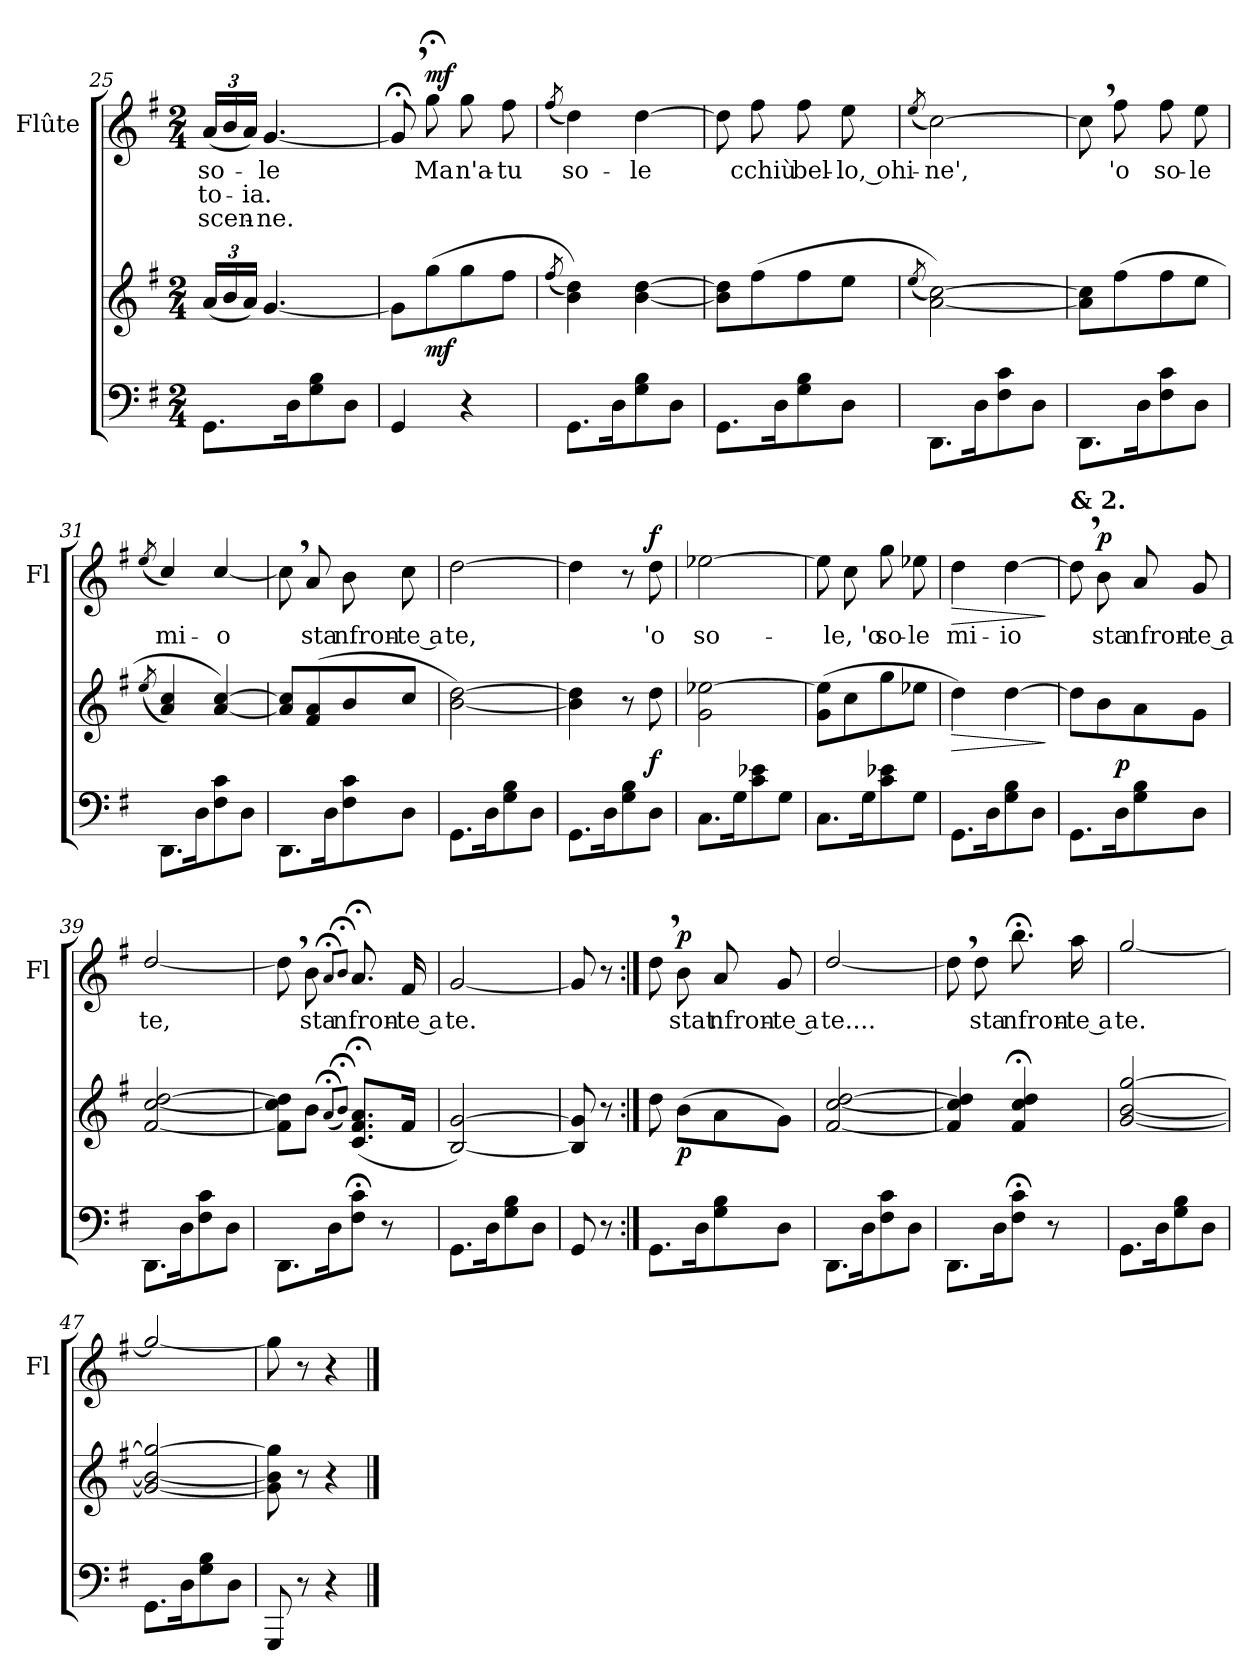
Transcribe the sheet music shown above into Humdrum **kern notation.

**kern	**kern	**dynam	**kern	**text	**text	**text	**dynam
*part2	*part2	*part2	*part1	*part1	*part1	*part1	*part1
*staff3	*staff2	*staff2/3	*staff1	*staff1	*staff1	*staff1	*staff1
*	*	*	*I"Flûte	*	*	*	*
*	*	*	*I'Fl	*	*	*	*
!!LO:LB:g=z
*clefF4	*clefG2	*	*clefG2	*	*	*	*
*k[f#]	*k[f#]	*	*k[f#]	*	*	*	*
*M2/4	*M2/4	*	*M2/4	*	*	*	*
*	*Xbrackettup	*	*Xbrackettup	*	*	*	*
=25	=25	=25	=25	=25	=25	=25	=25
!	!	!	!	!LO:LY:b	!LO:LY:b	!LO:LY:b	!
8.GG\L	(<24a/LL	.	(<24a/LL	so-	to-	scen-	.
.	24b/	.	24b/	.	.	.	.
.	24a/JJ)	.	24a/JJ)	.	.	.	.
!	!	!	!	!LO:LY:b	!LO:LY:b	!LO:LY:b	!
.	[4.g/	.	[4.g/	-le	-ia.	-ne.	.
16D\K	.	.	.	.	.	.	.
8G\ 8B\	.	.	.	.	.	.	.
8D\J	.	.	.	.	.	.	.
=26	=26	=26	=26	=26	=26	=26	=26
4GG/	8g\L]	.	8g;<,/]	.	.	.	.
!	!	!LO:DY:b	!	!LO:LY:b	!	!	!LO:DY:a
.	(>8gg\	mf	8gg;<\	Ma	.	.	mf
!	!	!	!	!LO:LY:b	!	!	!
4r	8gg\	.	8gg\	n'a-	.	.	.
!	!	!	!	!LO:LY:b	!	!	!
.	8ff#\J	.	8ff#\	-tu	.	.	.
=27	=27	=27	=27	=27	=27	=27	=27
.	(<8qff#/	.	(<8qff#/	.	.	.	.
!	!	!	!	!LO:LY:b	!	!	!
8.GG\L	4b\ 4dd\))	.	4dd\)	so-	.	.	.
16D\K	.	.	.	.	.	.	.
!	!	!	!	!LO:LY:b	!	!	!
8G\ 8B\	[4b\ [4dd\	.	[4dd\	-le	.	.	.
8D\J	.	.	.	.	.	.	.
=28	=28	=28	=28	=28	=28	=28	=28
8.GG\L	8b\] 8dd\]L	.	8dd\]	.	.	.	.
!	!	!	!	!LO:LY:b	!	!	!
.	(>8ff#\	.	8ff#\	cchiù	.	.	.
16D\K	.	.	.	.	.	.	.
!	!	!	!	!LO:LY:b	!	!	!
8G\ 8B\	8ff#\	.	8ff#\	bel-	.	.	.
!	!	!	!	!LO:LY:b	!	!	!
8D\J	8ee\J	.	8ee\	-lo, ohi-	.	.	.
=29	=29	=29	=29	=29	=29	=29	=29
.	(<8qee/	.	(<8qee/	.	.	.	.
!	!	!	!	!LO:LY:b	!	!	!
8.DD\L	[2a\ [2cc\))	.	[2cc\)	-ne',	.	.	.
16D\K	.	.	.	.	.	.	.
8F#\ 8c\	.	.	.	.	.	.	.
8D\J	.	.	.	.	.	.	.
=30	=30	=30	=30	=30	=30	=30	=30
8.DD\L	8a\] 8cc\]L	.	8cc,\]	.	.	.	.
!	!	!	!	!LO:LY:b	!	!	!
.	(>8ff#\	.	8ff#\	'o	.	.	.
16D\K	.	.	.	.	.	.	.
!	!	!	!	!LO:LY:b	!	!	!
8F#\ 8c\	8ff#\	.	8ff#\	so-	.	.	.
!	!	!	!	!LO:LY:b	!	!	!
8D\J	8ee\J	.	8ee\	-le	.	.	.
!!LO:LB:g=z
=31	=31	=31	=31	=31	=31	=31	=31
.	(<8qee/	.	(<8qee/	.	.	.	.
!	!	!	!	!LO:LY:b	!	!	!
8.DD\L	4a/ 4cc/)	.	4cc/)	mi-	.	.	.
16D\K	.	.	.	.	.	.	.
!	!	!	!	!LO:LY:b	!	!	!
8F#\ 8c\	[4a/ [4cc/)	.	[4cc/	-o	.	.	.
8D\J	.	.	.	.	.	.	.
=32	=32	=32	=32	=32	=32	=32	=32
8.DD\L	8a/] 8cc/]L	.	8cc,\]	.	.	.	.
!	!	!	!	!LO:LY:b	!	!	!
.	(<8f#/ 8a/	.	8a/	sta	.	.	.
16D\K	.	.	.	.	.	.	.
!	!	!	!	!LO:LY:b	!	!	!
8F#\ 8c\	8b/	.	8b\	nfron-	.	.	.
!	!	!	!	!LO:LY:b	!	!	!
8D\J	8cc/J	.	8cc\	-te a	.	.	.
=33	=33	=33	=33	=33	=33	=33	=33
!	!	!	!	!LO:LY:b	!	!	!
8.GG\L	[2b\ [2dd\)	.	[2dd\	te,	.	.	.
16D\K	.	.	.	.	.	.	.
8G\ 8B\	.	.	.	.	.	.	.
8D\J	.	.	.	.	.	.	.
=34	=34	=34	=34	=34	=34	=34	=34
8.GG\L	4b\] 4dd\]	.	4dd\]	.	.	.	.
16D\K	.	.	.	.	.	.	.
8G\ 8B\	8r	.	8r	.	.	.	.
!	!	!LO:DY:a=2	!	!LO:LY:b	!	!	!LO:DY:a
8D\J	8dd\	f	8dd\	'o	.	.	f
=35	=35	=35	=35	=35	=35	=35	=35
!	!	!	!	!LO:LY:b	!	!	!
8.C\L	2g\ [2ee-X\	.	[2ee-X\	so-	.	.	.
16G\K	.	.	.	.	.	.	.
8c\ 8e-X\	.	.	.	.	.	.	.
8G\J	.	.	.	.	.	.	.
=36	=36	=36	=36	=36	=36	=36	=36
8.C\L	(>8g\ 8ee-\]L	.	8ee-\]	.	.	.	.
!	!	!	!	!LO:LY:b	!	!	!
.	8cc\	.	8cc\	-le, 'o	.	.	.
16G\K	.	.	.	.	.	.	.
!	!	!	!	!LO:LY:b	!	!	!
8c\ 8e-X\	8gg\	.	8gg\	so-	.	.	.
!	!	!	!	!LO:LY:b	!	!	!
8G\J	8ee-X\J	.	8ee-X\	-le	.	.	.
=37	=37	=37	=37	=37	=37	=37	=37
!	!	!LO:HP:b	!	!LO:LY:b	!	!	!LO:HP:b
8.GG\L	4dd\)	>	4dd\	mi-	.	.	>
16D\K	.	.	.	.	.	.	.
!	!	!	!	!LO:LY:b	!	!	!
8G\ 8B\	[4dd\	.	[4dd\	-io	.	.	.
8D\J	.	.	.	.	.	.	.
.	.	]	.	.	.	.	]
!!LO:PB:g=z
=38	=38	=38	=38	=38	=38	=38	=38
!	!	!	!LO:TX:B:t=& 2.	!	!	!	!
8.GG\L	8dd\L]	.	8dd,\]	.	.	.	.
!	!	!	!	!LO:LY:b	!	!	!LO:DY:a
.	8b\	.	8b\	sta	.	.	p
!	!	!LO:DY:a=2	!	!	!	!	!
16D\K	.	p	.	.	.	.	.
!	!	!	!	!LO:LY:b	!	!	!
8G\ 8B\	8a\	.	8a/	nfron-	.	.	.
!	!	!	!	!LO:LY:b	!	!	!
8D\J	8g\J	.	8g/	-te a	.	.	.
=39	=39	=39	=39	=39	=39	=39	=39
!	!	!	!	!LO:LY:b	!	!	!
8.DD\L	[2f#/ [2cc/ [2dd/	.	[2dd/	te,	.	.	.
16D\K	.	.	.	.	.	.	.
8F#\ 8c\	.	.	.	.	.	.	.
8D\J	.	.	.	.	.	.	.
=40	=40	=40	=40	=40	=40	=40	=40
8.DD\L	8f#\] 8cc\] 8dd\]L	.	8dd,\]	.	.	.	.
!	!	!	!	!LO:LY:b	!	!	!
.	8b\J	.	8b\	sta	.	.	.
16D\K	.	.	.	.	.	.	.
.	(<8qa;</L	.	8qa;</L	.	.	.	.
.	8qb;</J)	.	8qb;</J	.	.	.	.
!	!	!	!	!LO:LY:b	!	!	!
8F#\;< 8c\;<J	(<8.c/;< 8.f#/;< 8.a/;<L	.	8.a;</	nfron-	.	.	.
8r	.	.	.	.	.	.	.
!	!	!	!	!LO:LY:b	!	!	!
.	16f#/Jk	.	16f#/	-te a	.	.	.
=41	=41	=41	=41	=41	=41	=41	=41
!	!	!	!	!LO:LY:b	!	!	!
8.GG\L	[2B/ [2g/)	.	[2g/	te.	.	.	.
16D\K	.	.	.	.	.	.	.
8G\ 8B\	.	.	.	.	.	.	.
8D\J	.	.	.	.	.	.	.
=42	=42	=42	=42	=42	=42	=42	=42
8GG/	8B/] 8g/]	.	8g/]	.	.	.	.
8r	8r	.	8r	.	.	.	.
=43:|!	=43:|!	=43:|!	=43:|!	=43:|!	=43:|!	=43:|!	=43:|!
8.GG\L	8dd\	.	8dd,\	.	.	.	.
!	!	!LO:DY:b	!	!LO:LY:b	!	!	!LO:DY:a
.	(>8b\L	p	8b\	stat	.	.	p
16D\K	.	.	.	.	.	.	.
!	!	!	!	!LO:LY:b	!	!	!
8G\ 8B\	8a\	.	8a/	nfron-	.	.	.
!	!	!	!	!LO:LY:b	!	!	!
8D\J	8g\J)	.	8g/	-te a	.	.	.
!!LO:LB:g=z
=44	=44	=44	=44	=44	=44	=44	=44
!	!	!	!	!LO:LY:b	!	!	!
8.DD\L	[2f#/ [2cc/ [2dd/	.	[2dd/	te....	.	.	.
16D\K	.	.	.	.	.	.	.
8F#\ 8c\	.	.	.	.	.	.	.
8D\J	.	.	.	.	.	.	.
=45	=45	=45	=45	=45	=45	=45	=45
8.DD\L	4f#/] 4cc/] 4dd/]	.	8dd,\]	.	.	.	.
!	!	!	!	!LO:LY:b	!	!	!
.	.	.	8dd\	sta	.	.	.
16D\K	.	.	.	.	.	.	.
!	!	!	!	!LO:LY:b	!	!	!
8F#\;< 8c\;<J	4f#/;< 4cc/;< 4dd/;<	.	8.bb;<\	nfron-	.	.	.
8r	.	.	.	.	.	.	.
!	!	!	!	!LO:LY:b	!	!	!
.	.	.	16aa\	-te a	.	.	.
=46	=46	=46	=46	=46	=46	=46	=46
!	!	!	!	!LO:LY:b	!	!	!
8.GG\L	[2g/ [2b/ [2gg/	.	[2gg/	te.	.	.	.
16D\K	.	.	.	.	.	.	.
8G\ 8B\	.	.	.	.	.	.	.
8D\J	.	.	.	.	.	.	.
=47	=47	=47	=47	=47	=47	=47	=47
8.GG\L	2g/_ 2b/_ 2gg/_	.	2gg/_	.	.	.	.
16D\K	.	.	.	.	.	.	.
8G\ 8B\	.	.	.	.	.	.	.
8D\J	.	.	.	.	.	.	.
=48	=48	=48	=48	=48	=48	=48	=48
8GGG/	8g\] 8b\] 8gg\]	.	8gg\]	.	.	.	.
8r	8r	.	8r	.	.	.	.
4r	4r	.	4r	.	.	.	.
==	==	==	==	==	==	==	==
*-	*-	*-	*-	*-	*-	*-	*-
